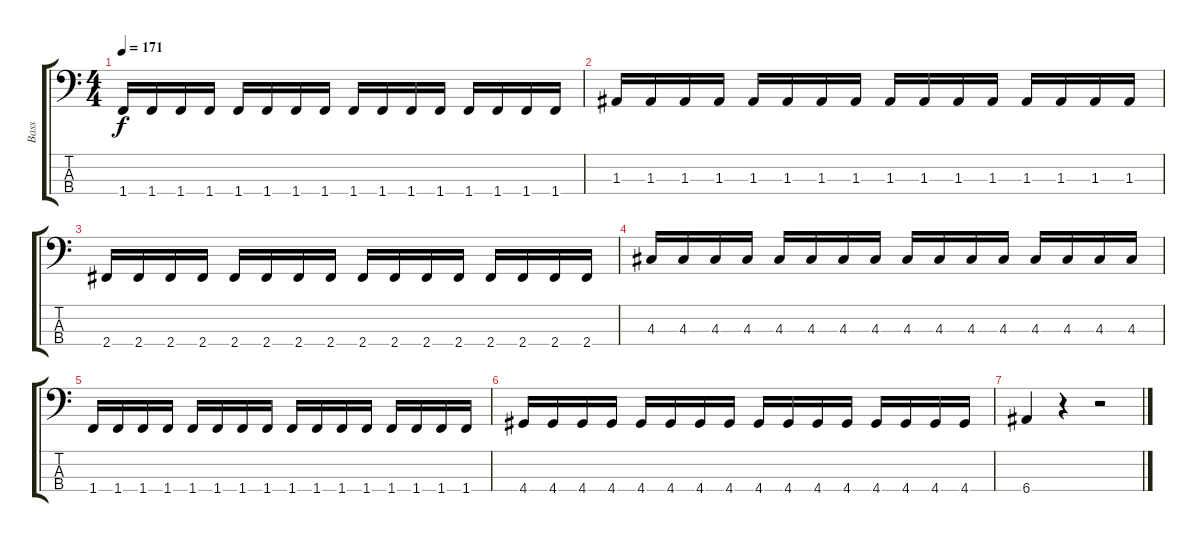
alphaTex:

\track ("Bass" "Bass") {instrument electricbasspick}
\staff {score tabs}
\tuning (G2 D2 A1 E1) {hide}
\ts (4 4)
\tempo 171
\clef f4
\ks c
1.4.16{dy f} 1.4.16 1.4.16 1.4.16 1.4.16 1.4.16 1.4.16 1.4.16 1.4.16 1.4.16 1.4.16 1.4.16 1.4.16 1.4.16 1.4.16 1.4.16 |
1.3.16 1.3.16 1.3.16 1.3.16 1.3.16 1.3.16 1.3.16 1.3.16 1.3.16 1.3.16 1.3.16 1.3.16 1.3.16 1.3.16 1.3.16 1.3.16 |
2.4.16 2.4.16 2.4.16 2.4.16 2.4.16 2.4.16 2.4.16 2.4.16 2.4.16 2.4.16 2.4.16 2.4.16 2.4.16 2.4.16 2.4.16 2.4.16 |
4.3.16 4.3.16 4.3.16 4.3.16 4.3.16 4.3.16 4.3.16 4.3.16 4.3.16 4.3.16 4.3.16 4.3.16 4.3.16 4.3.16 4.3.16 4.3.16 |
1.4.16 1.4.16 1.4.16 1.4.16 1.4.16 1.4.16 1.4.16 1.4.16 1.4.16 1.4.16 1.4.16 1.4.16 1.4.16 1.4.16 1.4.16 1.4.16 |
4.4.16 4.4.16 4.4.16 4.4.16 4.4.16 4.4.16 4.4.16 4.4.16 4.4.16 4.4.16 4.4.16 4.4.16 4.4.16 4.4.16 4.4.16 4.4.16 |
6.4.4 r.4 r.2
